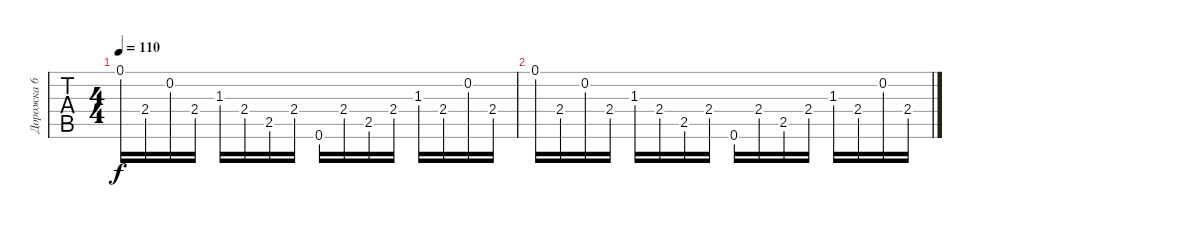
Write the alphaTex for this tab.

\track ("Дорожка 6" "Дорожка 6") {instrument acousticguitarsteel}
\staff {tabs}
\tuning (E4 B3 G3 D3 A2 E2) {hide}
\ts (4 4)
\tempo 110
\clef g2
\ks c
0.1.16{dy f} 2.4.16 0.2.16 2.4.16 1.3.16 2.4.16 2.5.16 2.4.16 0.6.16 2.4.16 2.5.16 2.4.16 1.3.16 2.4.16 0.2.16 2.4.16 |
0.1.16 2.4.16 0.2.16 2.4.16 1.3.16 2.4.16 2.5.16 2.4.16 0.6.16 2.4.16 2.5.16 2.4.16 1.3.16 2.4.16 0.2.16 2.4.16
